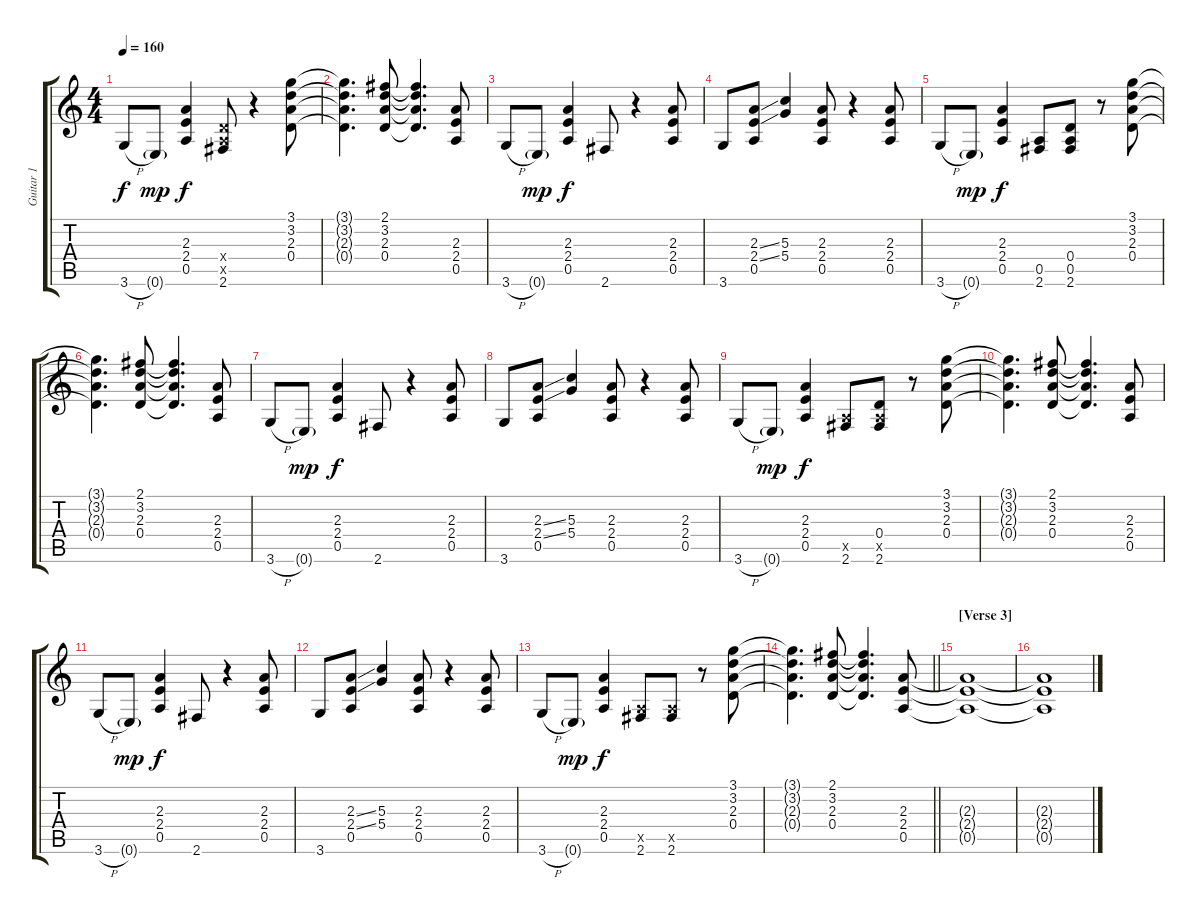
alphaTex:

\track ("Guitar 1" "Guitar 1") {instrument overdrivenguitar}
\staff {score tabs}
\tuning (E4 B3 G3 D3 A2 E2) {hide}
\ts (4 4)
\tempo 160
\clef g2
\ks c
3.6{h}.8{dy f} 0.6{g}.8{dy mp} (2.3 2.4 0.5).4{dy f} (0.4{x} 0.5{x} 2.6).8 r.4 (3.1 3.2 2.3 0.4).8 |
(3.1{t} 3.2{t} 2.3{t} 0.4{t}).4{d} (2.1 3.2 2.3 0.4).8 (2.1{t} 3.2{t} 2.3{t} 0.4{t}).4{d} (2.3 2.4 0.5).8 |
3.6{h}.8 0.6{g}.8{dy mp} (2.3 2.4 0.5).4{dy f} 2.6.8 r.4 (2.3 2.4 0.5).8 |
3.6.8 (2.3{ss} 2.4{ss} 0.5).8 (5.3 5.4).4 (2.3 2.4 0.5).8 r.4 (2.3 2.4 0.5).8 |
3.6{h}.8 0.6{g}.8{dy mp} (2.3 2.4 0.5).4{dy f} (0.5 2.6).8 (0.4 0.5 2.6).8 r.8 (3.1 3.2 2.3 0.4).8 |
(3.1{t} 3.2{t} 2.3{t} 0.4{t}).4{d} (2.1 3.2 2.3 0.4).8 (2.1{t} 3.2{t} 2.3{t} 0.4{t}).4{d} (2.3 2.4 0.5).8 |
3.6{h}.8 0.6{g}.8{dy mp} (2.3 2.4 0.5).4{dy f} 2.6.8 r.4 (2.3 2.4 0.5).8 |
3.6.8 (2.3{ss} 2.4{ss} 0.5).8 (5.3 5.4).4 (2.3 2.4 0.5).8 r.4 (2.3 2.4 0.5).8 |
3.6{h}.8 0.6{g}.8{dy mp} (2.3 2.4 0.5).4{dy f} (0.5{x} 2.6).8 (0.4 0.5{x} 2.6).8 r.8 (3.1 3.2 2.3 0.4).8 |
(3.1{t} 3.2{t} 2.3{t} 0.4{t}).4{d} (2.1 3.2 2.3 0.4).8 (2.1{t} 3.2{t} 2.3{t} 0.4{t}).4{d} (2.3 2.4 0.5).8 |
3.6{h}.8 0.6{g}.8{dy mp} (2.3 2.4 0.5).4{dy f} 2.6.8 r.4 (2.3 2.4 0.5).8 |
3.6.8 (2.3{ss} 2.4{ss} 0.5).8 (5.3 5.4).4 (2.3 2.4 0.5).8 r.4 (2.3 2.4 0.5).8 |
3.6{h}.8 0.6{g}.8{dy mp} (2.3 2.4 0.5).4{dy f} (0.5{x} 2.6).8 (0.5{x} 2.6).8 r.8 (3.1 3.2 2.3 0.4).8 |
\barLineRight lightlight
(3.1{t} 3.2{t} 2.3{t} 0.4{t}).4{d} (2.1 3.2 2.3 0.4).8 (2.1{t} 3.2{t} 2.3{t} 0.4{t}).4{d} (2.3 2.4 0.5).8 |
\section ("" "[Verse 3]")
(2.3{t} 2.4{t} 0.5{t}).1 |
(2.3{t} 2.4{t} 0.5{t}).1
